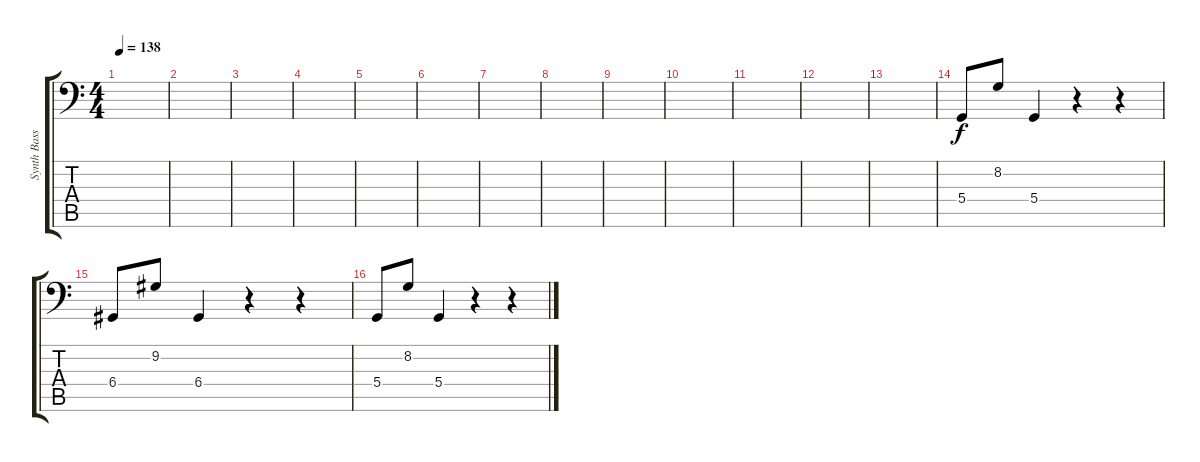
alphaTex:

\track ("Synth Bass" "Synth Bass") {instrument lead8bassandlead}
\staff {score tabs}
\tuning (E3 B2 G2 D2 A1 E1) {hide}
\ts (4 4)
\tempo 138
\clef f4
\ks c
|
|
|
|
|
|
|
|
|
|
|
|
|
5.4.8 8.2.8 5.4.4 r.4 r.4 |
6.4.8 9.2.8 6.4.4 r.4 r.4 |
5.4.8 8.2.8 5.4.4 r.4 r.4
